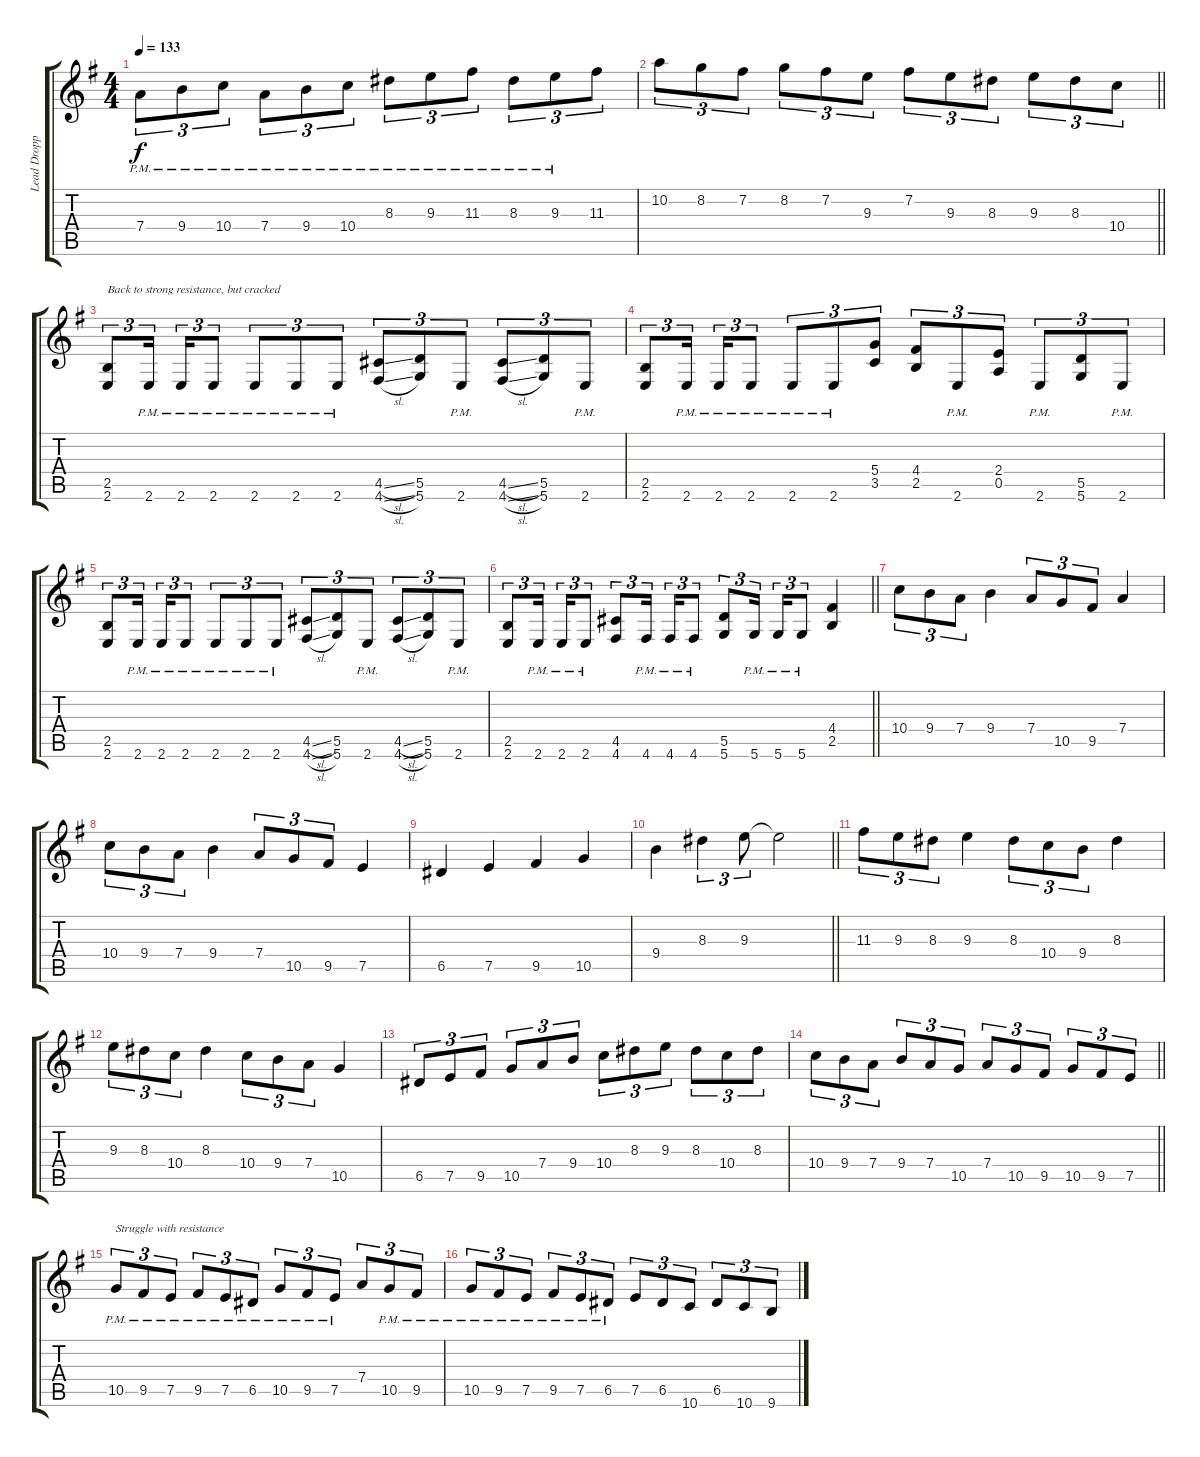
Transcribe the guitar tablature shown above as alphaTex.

\track ("Lead Dropped D " "Lead Dropp") {instrument distortionguitar}
\staff {score tabs}
\tuning (E4 B3 G3 D3 A2 D2) {hide}
\ts (4 4)
\tempo 133
\clef g2
\ks eminor
7.4{pm}.8{tu (3 2) dy f} 9.4{pm}.8{tu (3 2)} 10.4{pm}.8{tu (3 2)} 7.4{pm}.8{tu (3 2)} 9.4{pm}.8{tu (3 2)} 10.4{pm}.8{tu (3 2)} 8.3{pm}.8{tu (3 2)} 9.3{pm}.8{tu (3 2)} 11.3{pm}.8{tu (3 2)} 8.3{pm}.8{tu (3 2)} 9.3{pm}.8{tu (3 2)} 11.3.8{tu (3 2)} |
\barLineRight lightlight
10.2.8{tu (3 2)} 8.2.8{tu (3 2)} 7.2.8{tu (3 2)} 8.2.8{tu (3 2)} 7.2.8{tu (3 2)} 9.3.8{tu (3 2)} 7.2.8{tu (3 2)} 9.3.8{tu (3 2)} 8.3.8{tu (3 2)} 9.3.8{tu (3 2)} 8.3.8{tu (3 2)} 10.4.8{tu (3 2)} |
(2.5 2.6).8{tu (3 2) txt "Back to strong resistance, but cracked"} 2.6{pm}.16{tu (3 2) beam splitsecondary} 2.6{pm}.16{tu (3 2)} 2.6{pm}.8{tu (3 2)} 2.6{pm}.8{tu (3 2)} 2.6{pm}.8{tu (3 2)} 2.6{pm}.8{tu (3 2)} (4.5{sl} 4.6{sl}).8{tu (3 2)} (5.5 5.6).8{tu (3 2)} 2.6{pm}.8{tu (3 2)} (4.5{sl} 4.6{sl}).8{tu (3 2)} (5.5 5.6).8{tu (3 2)} 2.6{pm}.8{tu (3 2)} |
(2.5 2.6).8{tu (3 2)} 2.6{pm}.16{tu (3 2) beam splitsecondary} 2.6{pm}.16{tu (3 2)} 2.6{pm}.8{tu (3 2)} 2.6{pm}.8{tu (3 2)} 2.6{pm}.8{tu (3 2)} (5.4 3.5).8{tu (3 2)} (4.4 2.5).8{tu (3 2)} 2.6{pm}.8{tu (3 2)} (2.4 0.5).8{tu (3 2)} 2.6{pm}.8{tu (3 2)} (5.5 5.6).8{tu (3 2)} 2.6{pm}.8{tu (3 2)} |
(2.5 2.6).8{tu (3 2)} 2.6{pm}.16{tu (3 2) beam splitsecondary} 2.6{pm}.16{tu (3 2)} 2.6{pm}.8{tu (3 2)} 2.6{pm}.8{tu (3 2)} 2.6{pm}.8{tu (3 2)} 2.6{pm}.8{tu (3 2)} (4.5{sl} 4.6{sl}).8{tu (3 2)} (5.5 5.6).8{tu (3 2)} 2.6{pm}.8{tu (3 2)} (4.5{sl} 4.6{sl}).8{tu (3 2)} (5.5 5.6).8{tu (3 2)} 2.6{pm}.8{tu (3 2)} |
\barLineRight lightlight
(2.5 2.6).8{tu (3 2)} 2.6{pm}.16{tu (3 2) beam splitsecondary} 2.6{pm}.16{tu (3 2)} 2.6{pm}.8{tu (3 2)} (4.5 4.6).8{tu (3 2)} 4.6{pm}.16{tu (3 2) beam splitsecondary} 4.6{pm}.16{tu (3 2)} 4.6{pm}.8{tu (3 2)} (5.5 5.6).8{tu (3 2)} 5.6{pm}.16{tu (3 2) beam splitsecondary} 5.6{pm}.16{tu (3 2)} 5.6{pm}.8{tu (3 2)} (4.4 2.5).4 |
\section ("" "")
10.4.8{tu (3 2)} 9.4.8{tu (3 2)} 7.4.8{tu (3 2)} 9.4.4 7.4.8{tu (3 2)} 10.5.8{tu (3 2)} 9.5.8{tu (3 2)} 7.4.4 |
10.4.8{tu (3 2)} 9.4.8{tu (3 2)} 7.4.8{tu (3 2)} 9.4.4 7.4.8{tu (3 2)} 10.5.8{tu (3 2)} 9.5.8{tu (3 2)} 7.5.4 |
6.5.4 7.5.4 9.5.4 10.5.4 |
\barLineRight lightlight
9.4.4 8.3.4{tu (3 2)} 9.3.8{tu (3 2)} 9.3{t}.2 |
11.3.8{tu (3 2)} 9.3.8{tu (3 2)} 8.3.8{tu (3 2)} 9.3.4 8.3.8{tu (3 2)} 10.4.8{tu (3 2)} 9.4.8{tu (3 2)} 8.3.4 |
9.3.8{tu (3 2)} 8.3.8{tu (3 2)} 10.4.8{tu (3 2)} 8.3.4 10.4.8{tu (3 2)} 9.4.8{tu (3 2)} 7.4.8{tu (3 2)} 10.5.4 |
6.5.8{tu (3 2)} 7.5.8{tu (3 2)} 9.5.8{tu (3 2)} 10.5.8{tu (3 2)} 7.4.8{tu (3 2)} 9.4.8{tu (3 2)} 10.4.8{tu (3 2)} 8.3.8{tu (3 2)} 9.3.8{tu (3 2)} 8.3.8{tu (3 2)} 10.4.8{tu (3 2)} 8.3.8{tu (3 2)} |
\barLineRight lightlight
10.4.8{tu (3 2)} 9.4.8{tu (3 2)} 7.4.8{tu (3 2)} 9.4.8{tu (3 2)} 7.4.8{tu (3 2)} 10.5.8{tu (3 2)} 7.4.8{tu (3 2)} 10.5.8{tu (3 2)} 9.5.8{tu (3 2)} 10.5.8{tu (3 2)} 9.5.8{tu (3 2)} 7.5.8{tu (3 2)} |
\section ("" "")
10.5{pm}.8{tu (3 2) txt "Struggle with resistance"} 9.5{pm}.8{tu (3 2)} 7.5{pm}.8{tu (3 2)} 9.5{pm}.8{tu (3 2)} 7.5{pm}.8{tu (3 2)} 6.5{pm}.8{tu (3 2)} 10.5{pm}.8{tu (3 2)} 9.5{pm}.8{tu (3 2)} 7.5{pm}.8{tu (3 2)} 7.4.8{tu (3 2)} 10.5{pm}.8{tu (3 2)} 9.5{pm}.8{tu (3 2)} |
10.5{pm}.8{tu (3 2)} 9.5{pm}.8{tu (3 2)} 7.5{pm}.8{tu (3 2)} 9.5{pm}.8{tu (3 2)} 7.5{pm}.8{tu (3 2)} 6.5{pm}.8{tu (3 2)} 7.5.8{tu (3 2)} 6.5.8{tu (3 2)} 10.6.8{tu (3 2)} 6.5.8{tu (3 2)} 10.6.8{tu (3 2)} 9.6.8{tu (3 2)}
